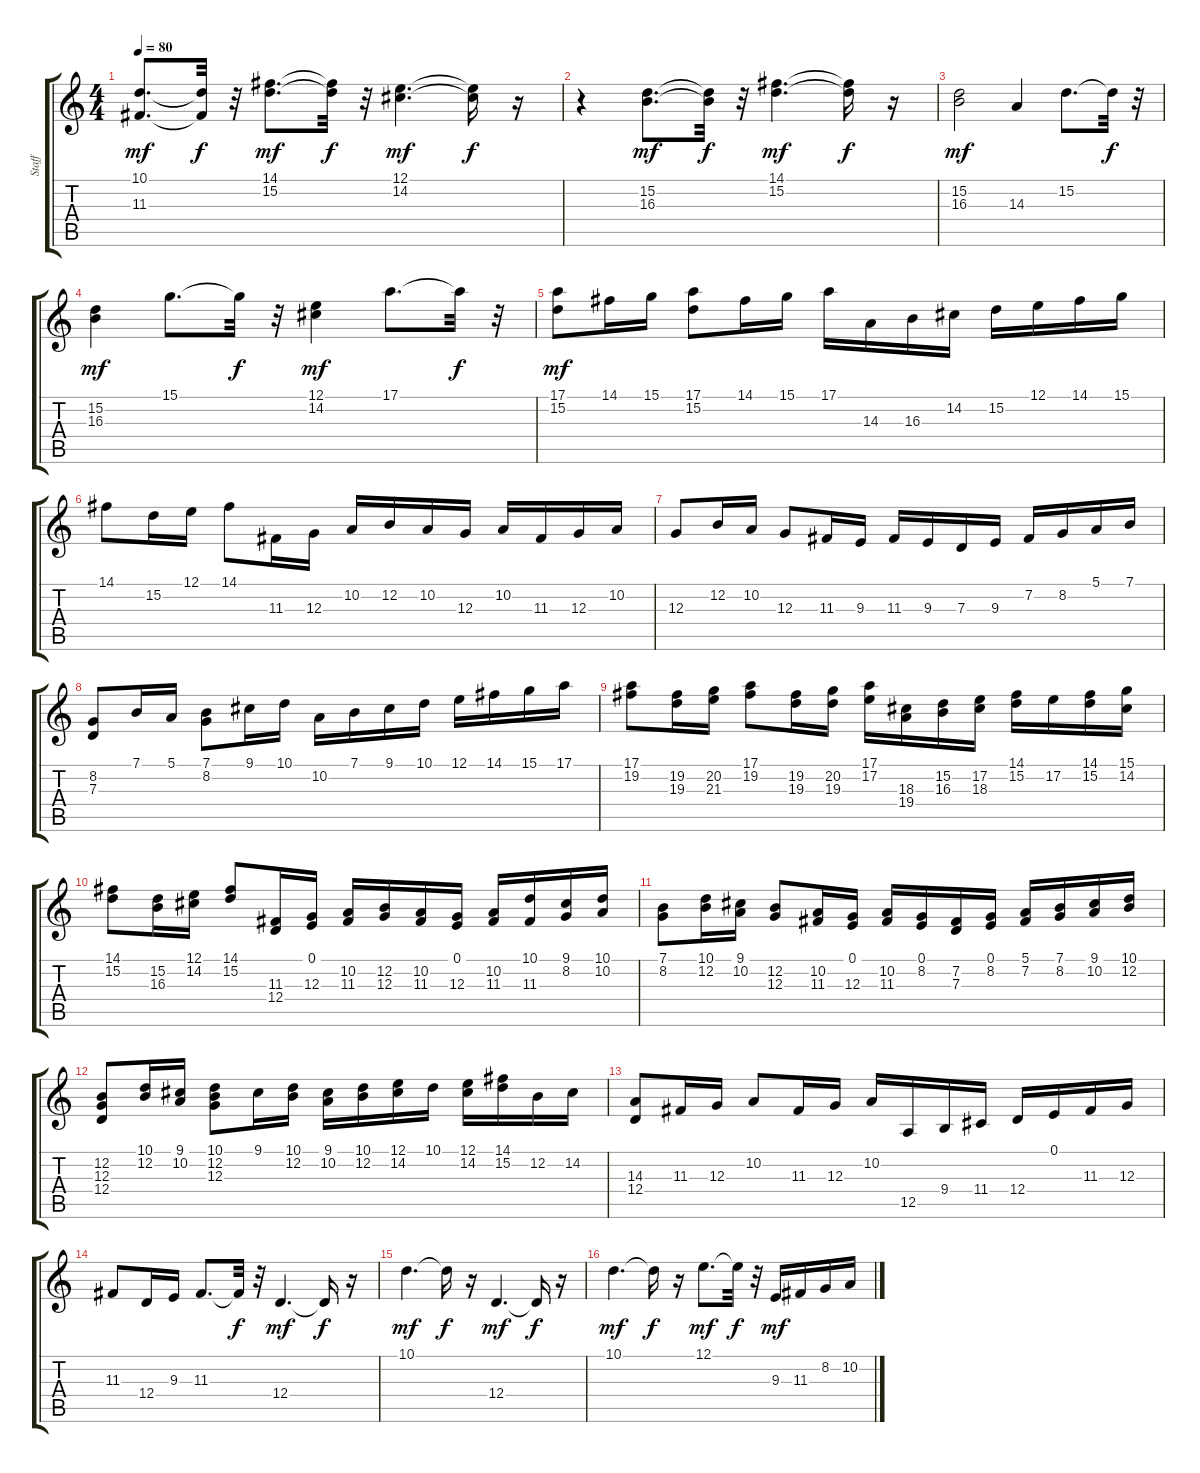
\track ("Staff" "Staff") {instrument acousticgrandpiano}
\staff {score tabs}
\tuning (E4 B3 G3 D3 A2 E2) {hide}
\ts (4 4)
\tempo 80
\clef g2
\ks c
(10.1 11.3).8{d dy mf} (10.1{t} 11.3{t}).32{dy f} r.32 (14.1 15.2).8{d dy mf} (14.1{t} 15.2{t}).32{dy f} r.32 (12.1 14.2).4{d dy mf} (12.1{t} 14.2{t}).16{dy f} r.16 |
r.4 (15.2 16.3).8{d dy mf} (15.2{t} 16.3{t}).32{dy f} r.32 (14.1 15.2).4{d dy mf} (14.1{t} 15.2{t}).16{dy f} r.16 |
(15.2 16.3).2{dy mf} 14.3.4 15.2.8{d} 15.2{t}.32{dy f} r.32 |
(15.2 16.3).4{dy mf} 15.1.8{d} 15.1{t}.32{dy f} r.32 (12.1 14.2).4{dy mf} 17.1.8{d} 17.1{t}.32{dy f} r.32 |
(17.1 15.2).8{dy mf} 14.1.16 15.1.16 (17.1 15.2).8 14.1.16 15.1.16 17.1.16 14.3.16 16.3.16 14.2.16 15.2.16 12.1.16 14.1.16 15.1.16 |
14.1.8 15.2.16 12.1.16 14.1.8 11.3.16 12.3.16 10.2.16 12.2.16 10.2.16 12.3.16 10.2.16 11.3.16 12.3.16 10.2.16 |
12.3.8 12.2.16 10.2.16 12.3.8 11.3.16 9.3.16 11.3.16 9.3.16 7.3.16 9.3.16 7.2.16 8.2.16 5.1.16 7.1.16 |
(8.2 7.3).8 7.1.16 5.1.16 (7.1 8.2).8 9.1.16 10.1.16 10.2.16 7.1.16 9.1.16 10.1.16 12.1.16 14.1.16 15.1.16 17.1.16 |
(17.1 19.2).8 (19.2 19.3).16 (20.2 21.3).16 (17.1 19.2).8 (19.2 19.3).16 (20.2 19.3).16 (17.1 17.2).16 (18.3 19.4).16 (15.2 16.3).16 (17.2 18.3).16 (14.1 15.2).16 17.2.16 (14.1 15.2).16 (15.1 14.2).16 |
(14.1 15.2).8 (15.2 16.3).16 (12.1 14.2).16 (14.1 15.2).8 (11.3 12.4).16 (0.1 12.3).16 (10.2 11.3).16 (12.2 12.3).16 (10.2 11.3).16 (0.1 12.3).16 (10.2 11.3).16 (10.1 11.3).16 (9.1 8.2).16 (10.1 10.2).16 |
(7.1 8.2).8 (10.1 12.2).16 (9.1 10.2).16 (12.2 12.3).8 (10.2 11.3).16 (0.1 12.3).16 (10.2 11.3).16 (0.1 8.2).16 (7.2 7.3).16 (0.1 8.2).16 (5.1 7.2).16 (7.1 8.2).16 (9.1 10.2).16 (10.1 12.2).16 |
(12.2 12.3 12.4).8 (10.1 12.2).16 (9.1 10.2).16 (10.1 12.2 12.3).8 9.1.16 (10.1 12.2).16 (9.1 10.2).16 (10.1 12.2).16 (12.1 14.2).16 10.1.16 (12.1 14.2).16 (14.1 15.2).16 12.2.16 14.2.16 |
(14.3 12.4).8 11.3.16 12.3.16 10.2.8 11.3.16 12.3.16 10.2.16 12.5.16 9.4.16 11.4.16 12.4.16 0.1.16 11.3.16 12.3.16 |
11.3.8 12.4.16 9.3.16 11.3.8{d} 11.3{t}.32{dy f} r.32 12.4.4{d dy mf} 12.4{t}.16{dy f} r.16 |
10.1.4{d dy mf} 10.1{t}.16{dy f} r.16 12.4.4{d dy mf} 12.4{t}.16{dy f} r.16 |
10.1.4{d dy mf} 10.1{t}.16{dy f} r.16 12.1.8{d dy mf} 12.1{t}.32{dy f} r.32 9.3.16{dy mf} 11.3.16 8.2.16 10.2.16
